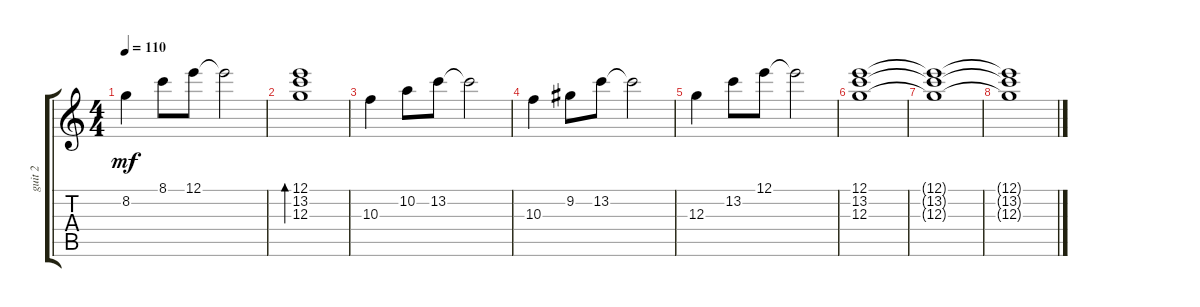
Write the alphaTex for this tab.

\track ("guit 2" "guit 2") {instrument overdrivenguitar}
\staff {score tabs}
\tuning (E4 B3 G3 D3 A2 E2) {hide}
\ts (4 4)
\tempo 110
\clef g2
\ks c
8.2.4{dy mf} 8.1.8 12.1.8 12.1{t}.2 |
(12.1 13.2 12.3).1{bd 120} |
10.3.4 10.2.8 13.2.8 13.2{t}.2 |
10.3.4 9.2.8 13.2.8 13.2{t}.2 |
12.3.4 13.2.8 12.1.8 12.1{t}.2 |
(12.1 13.2 12.3).1 |
(12.1{t} 13.2{t} 12.3{t}).1 |
(12.1{t} 13.2{t} 12.3{t}).1
